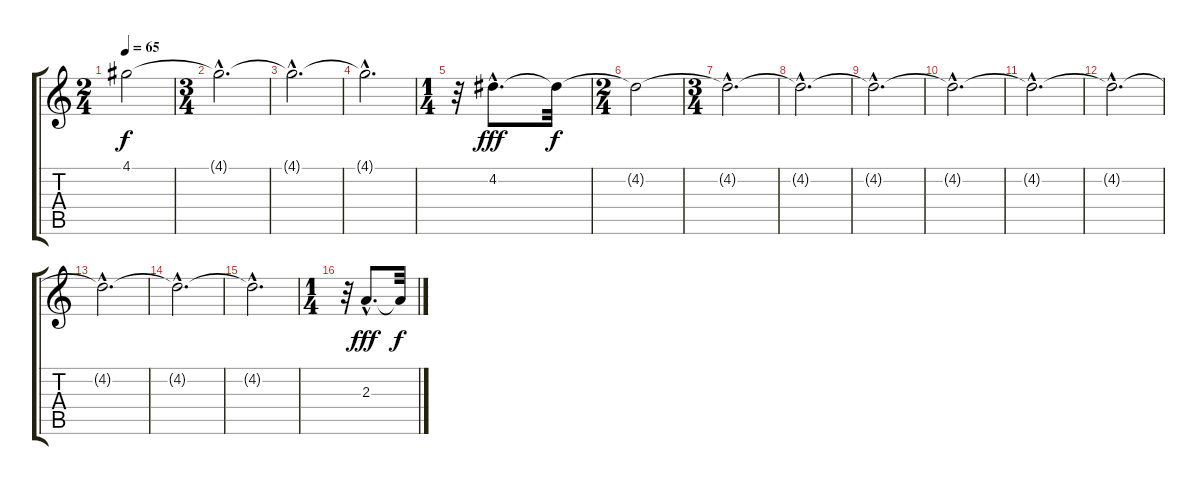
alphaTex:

\track "" {instrument acousticguitarnylon}
\staff {score tabs}
\tuning (E4 B3 G3 D3 A2 E2) {hide}
\ts (2 4)
\tempo 65
\clef g2
\ks c
4.1{t}.2{dy f} |
\ts (3 4)
4.1{hac t}.2{d} |
4.1{hac t}.2{d} |
4.1{hac t}.2{d} |
\ts (1 4)
r.32 4.2{hac}.8{d dy fff} 4.2{t}.32{dy f} |
\ts (2 4)
4.2{t}.2 |
\ts (3 4)
4.2{hac t}.2{d} |
4.2{hac t}.2{d} |
4.2{hac t}.2{d} |
4.2{hac t}.2{d} |
4.2{hac t}.2{d} |
4.2{hac t}.2{d} |
4.2{hac t}.2{d} |
4.2{hac t}.2{d} |
4.2{hac t}.2{d} |
\ts (1 4)
r.32 2.3{hac}.8{d dy fff} 2.3{t}.32{dy f}
